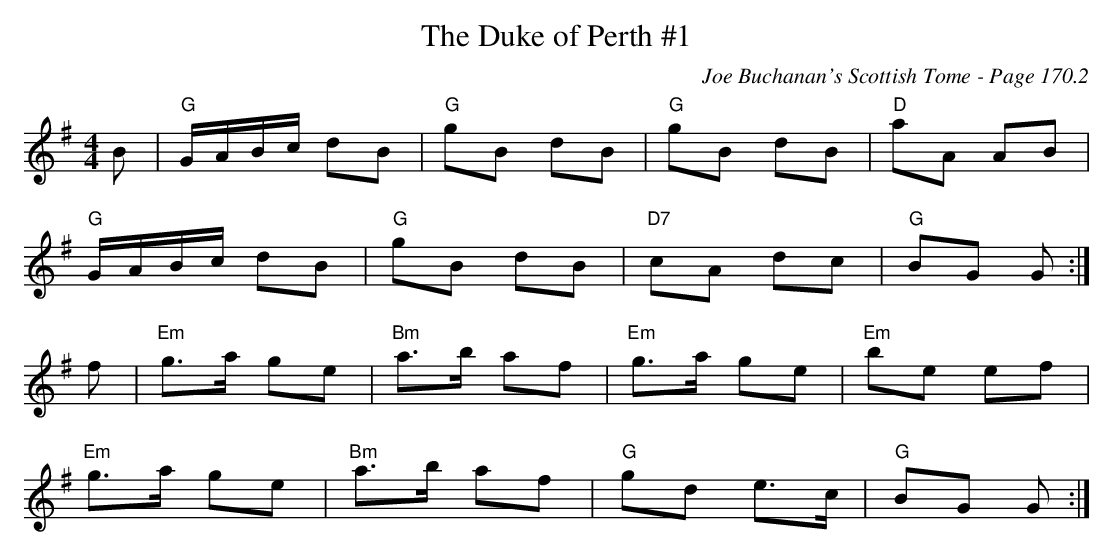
X:1
T:Duke of Perth #1, The
C:Joe Buchanan's Scottish Tome - Page 170.2
L:1/8
M:4/4
K:G
B | "G"G/A/B/c/ dB | "G"gB dB | "G"gB dB | "D"aA AB |
"G"G/A/B/c/ dB | "G"gB dB | "D7"cA dc | "G"BG G :|
f | "Em"g>a ge | "Bm"a>b af | "Em"g>a ge | "Em"be ef |
"Em"g>a ge | "Bm"a>b af | "G"gd e>c | "G"BG G :|
